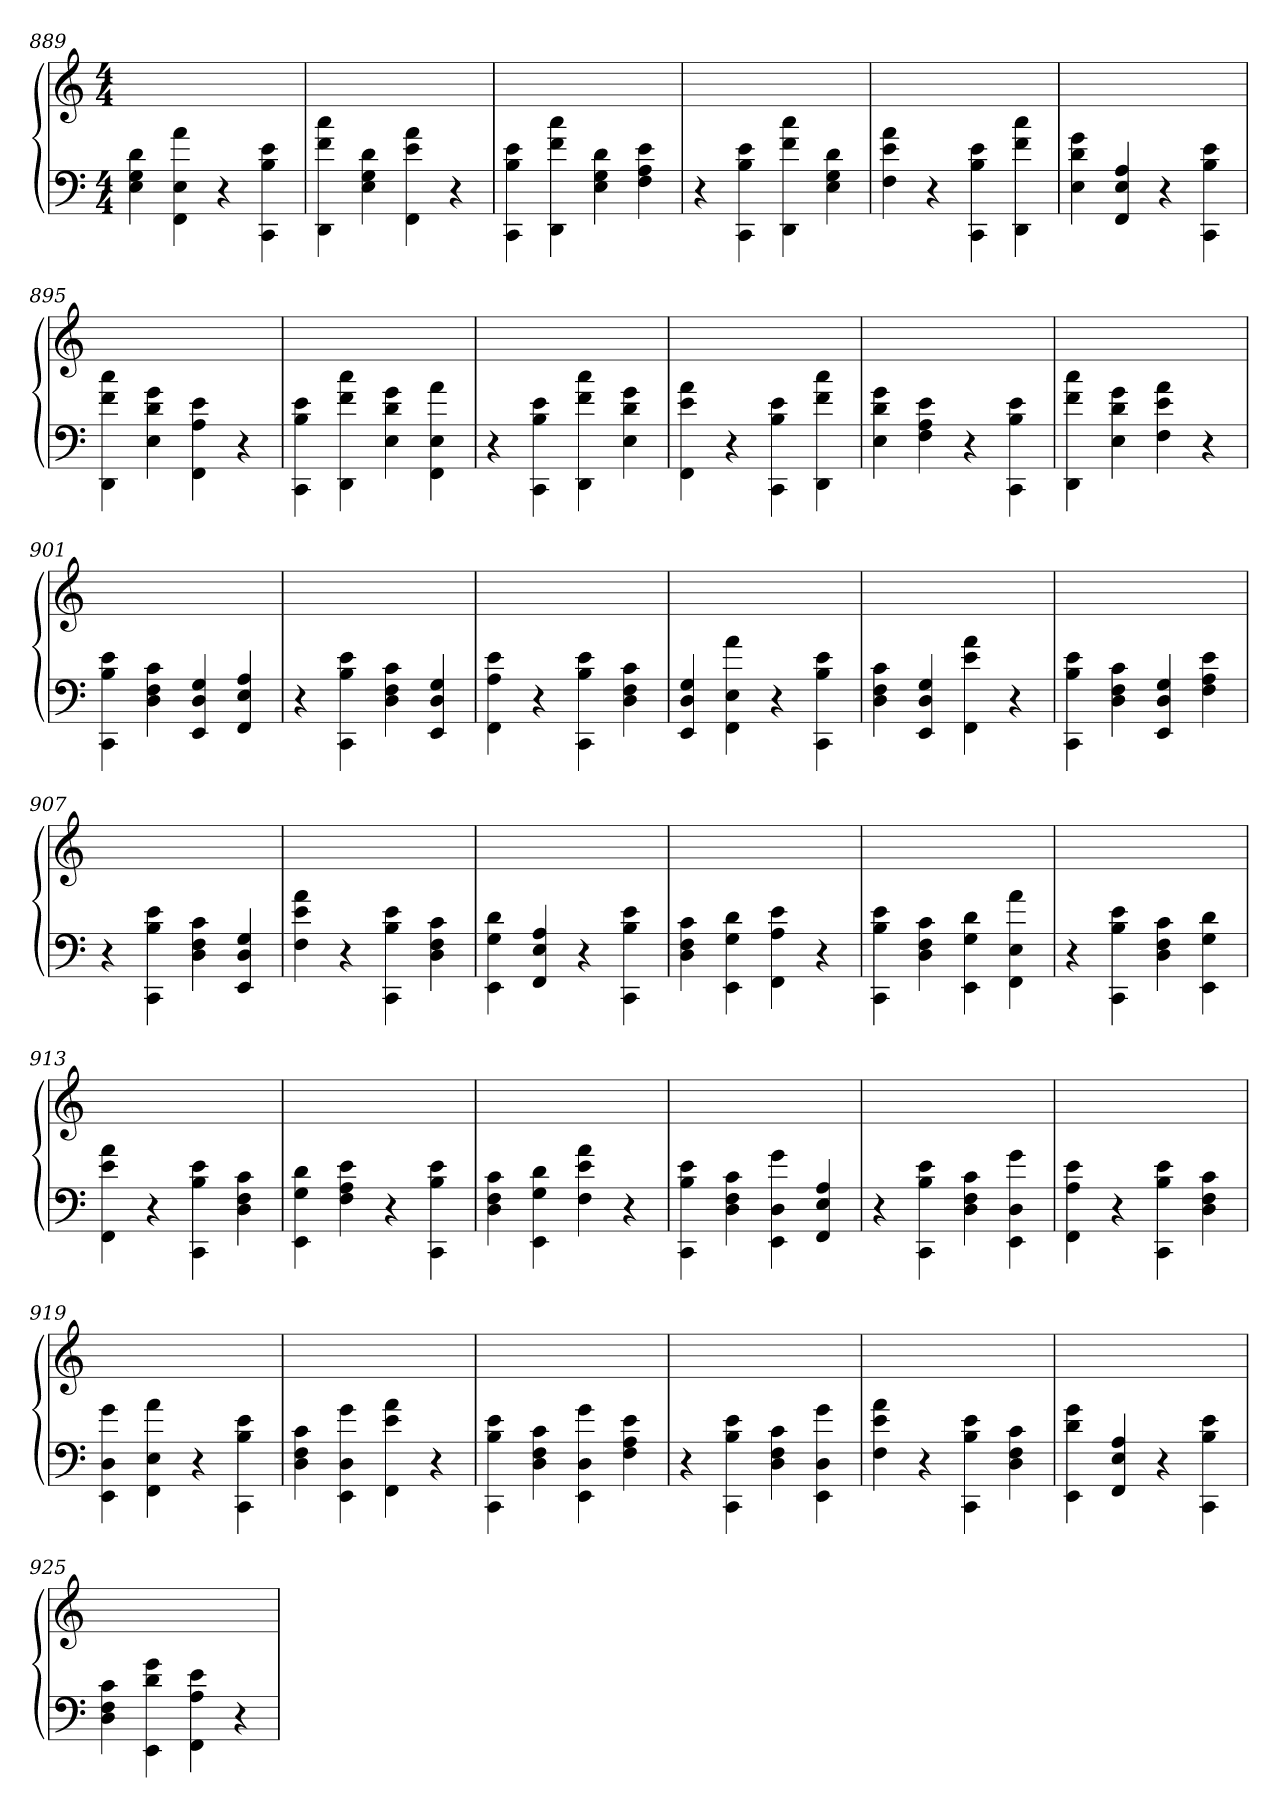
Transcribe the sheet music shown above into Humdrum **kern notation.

**kern	**kern
*part2	*part1
*staff2	*staff1
*clefF4	*clefG2
*k[]	*k[]
*C:	*C:
*M4/4	*M4/4
=889	=889
4E 4G 4d	1ryy
4FF 4E 4a	.
4r	.
4CC 4B 4e	.
=890	=890
4DD 4f 4cc	1ryy
4E 4G 4d	.
4FF 4e 4a	.
4r	.
=891	=891
4CC 4B 4e	1ryy
4DD 4f 4cc	.
4E 4G 4d	.
4F 4A 4e	.
=892	=892
4r	1ryy
4CC 4B 4e	.
4DD 4f 4cc	.
4E 4G 4d	.
=893	=893
4F 4e 4a	1ryy
4r	.
4CC 4B 4e	.
4DD 4f 4cc	.
=894	=894
4E 4d 4g	1ryy
4FF 4E 4A	.
4r	.
4CC 4B 4e	.
=895	=895
4DD 4f 4cc	1ryy
4E 4d 4g	.
4FF 4A 4e	.
4r	.
=896	=896
4CC 4B 4e	1ryy
4DD 4f 4cc	.
4E 4d 4g	.
4FF 4E 4a	.
=897	=897
4r	1ryy
4CC 4B 4e	.
4DD 4f 4cc	.
4E 4d 4g	.
=898	=898
4FF 4e 4a	1ryy
4r	.
4CC 4B 4e	.
4DD 4f 4cc	.
=899	=899
4E 4d 4g	1ryy
4F 4A 4e	.
4r	.
4CC 4B 4e	.
=900	=900
4DD 4f 4cc	1ryy
4E 4d 4g	.
4F 4e 4a	.
4r	.
=901	=901
4CC 4B 4e	1ryy
4D 4F 4c	.
4EE 4D 4G	.
4FF 4E 4A	.
=902	=902
4r	1ryy
4CC 4B 4e	.
4D 4F 4c	.
4EE 4D 4G	.
=903	=903
4FF 4A 4e	1ryy
4r	.
4CC 4B 4e	.
4D 4F 4c	.
=904	=904
4EE 4D 4G	1ryy
4FF 4E 4a	.
4r	.
4CC 4B 4e	.
=905	=905
4D 4F 4c	1ryy
4EE 4D 4G	.
4FF 4e 4a	.
4r	.
=906	=906
4CC 4B 4e	1ryy
4D 4F 4c	.
4EE 4D 4G	.
4F 4A 4e	.
=907	=907
4r	1ryy
4CC 4B 4e	.
4D 4F 4c	.
4EE 4D 4G	.
=908	=908
4F 4e 4a	1ryy
4r	.
4CC 4B 4e	.
4D 4F 4c	.
=909	=909
4EE 4G 4d	1ryy
4FF 4E 4A	.
4r	.
4CC 4B 4e	.
=910	=910
4D 4F 4c	1ryy
4EE 4G 4d	.
4FF 4A 4e	.
4r	.
=911	=911
4CC 4B 4e	1ryy
4D 4F 4c	.
4EE 4G 4d	.
4FF 4E 4a	.
=912	=912
4r	1ryy
4CC 4B 4e	.
4D 4F 4c	.
4EE 4G 4d	.
=913	=913
4FF 4e 4a	1ryy
4r	.
4CC 4B 4e	.
4D 4F 4c	.
=914	=914
4EE 4G 4d	1ryy
4F 4A 4e	.
4r	.
4CC 4B 4e	.
=915	=915
4D 4F 4c	1ryy
4EE 4G 4d	.
4F 4e 4a	.
4r	.
=916	=916
4CC 4B 4e	1ryy
4D 4F 4c	.
4EE 4D 4g	.
4FF 4E 4A	.
=917	=917
4r	1ryy
4CC 4B 4e	.
4D 4F 4c	.
4EE 4D 4g	.
=918	=918
4FF 4A 4e	1ryy
4r	.
4CC 4B 4e	.
4D 4F 4c	.
=919	=919
4EE 4D 4g	1ryy
4FF 4E 4a	.
4r	.
4CC 4B 4e	.
=920	=920
4D 4F 4c	1ryy
4EE 4D 4g	.
4FF 4e 4a	.
4r	.
=921	=921
4CC 4B 4e	1ryy
4D 4F 4c	.
4EE 4D 4g	.
4F 4A 4e	.
=922	=922
4r	1ryy
4CC 4B 4e	.
4D 4F 4c	.
4EE 4D 4g	.
=923	=923
4F 4e 4a	1ryy
4r	.
4CC 4B 4e	.
4D 4F 4c	.
=924	=924
4EE 4d 4g	1ryy
4FF 4E 4A	.
4r	.
4CC 4B 4e	.
=925	=925
4D 4F 4c	1ryy
4EE 4d 4g	.
4FF 4A 4e	.
4r	.
=	=
*-	*-
